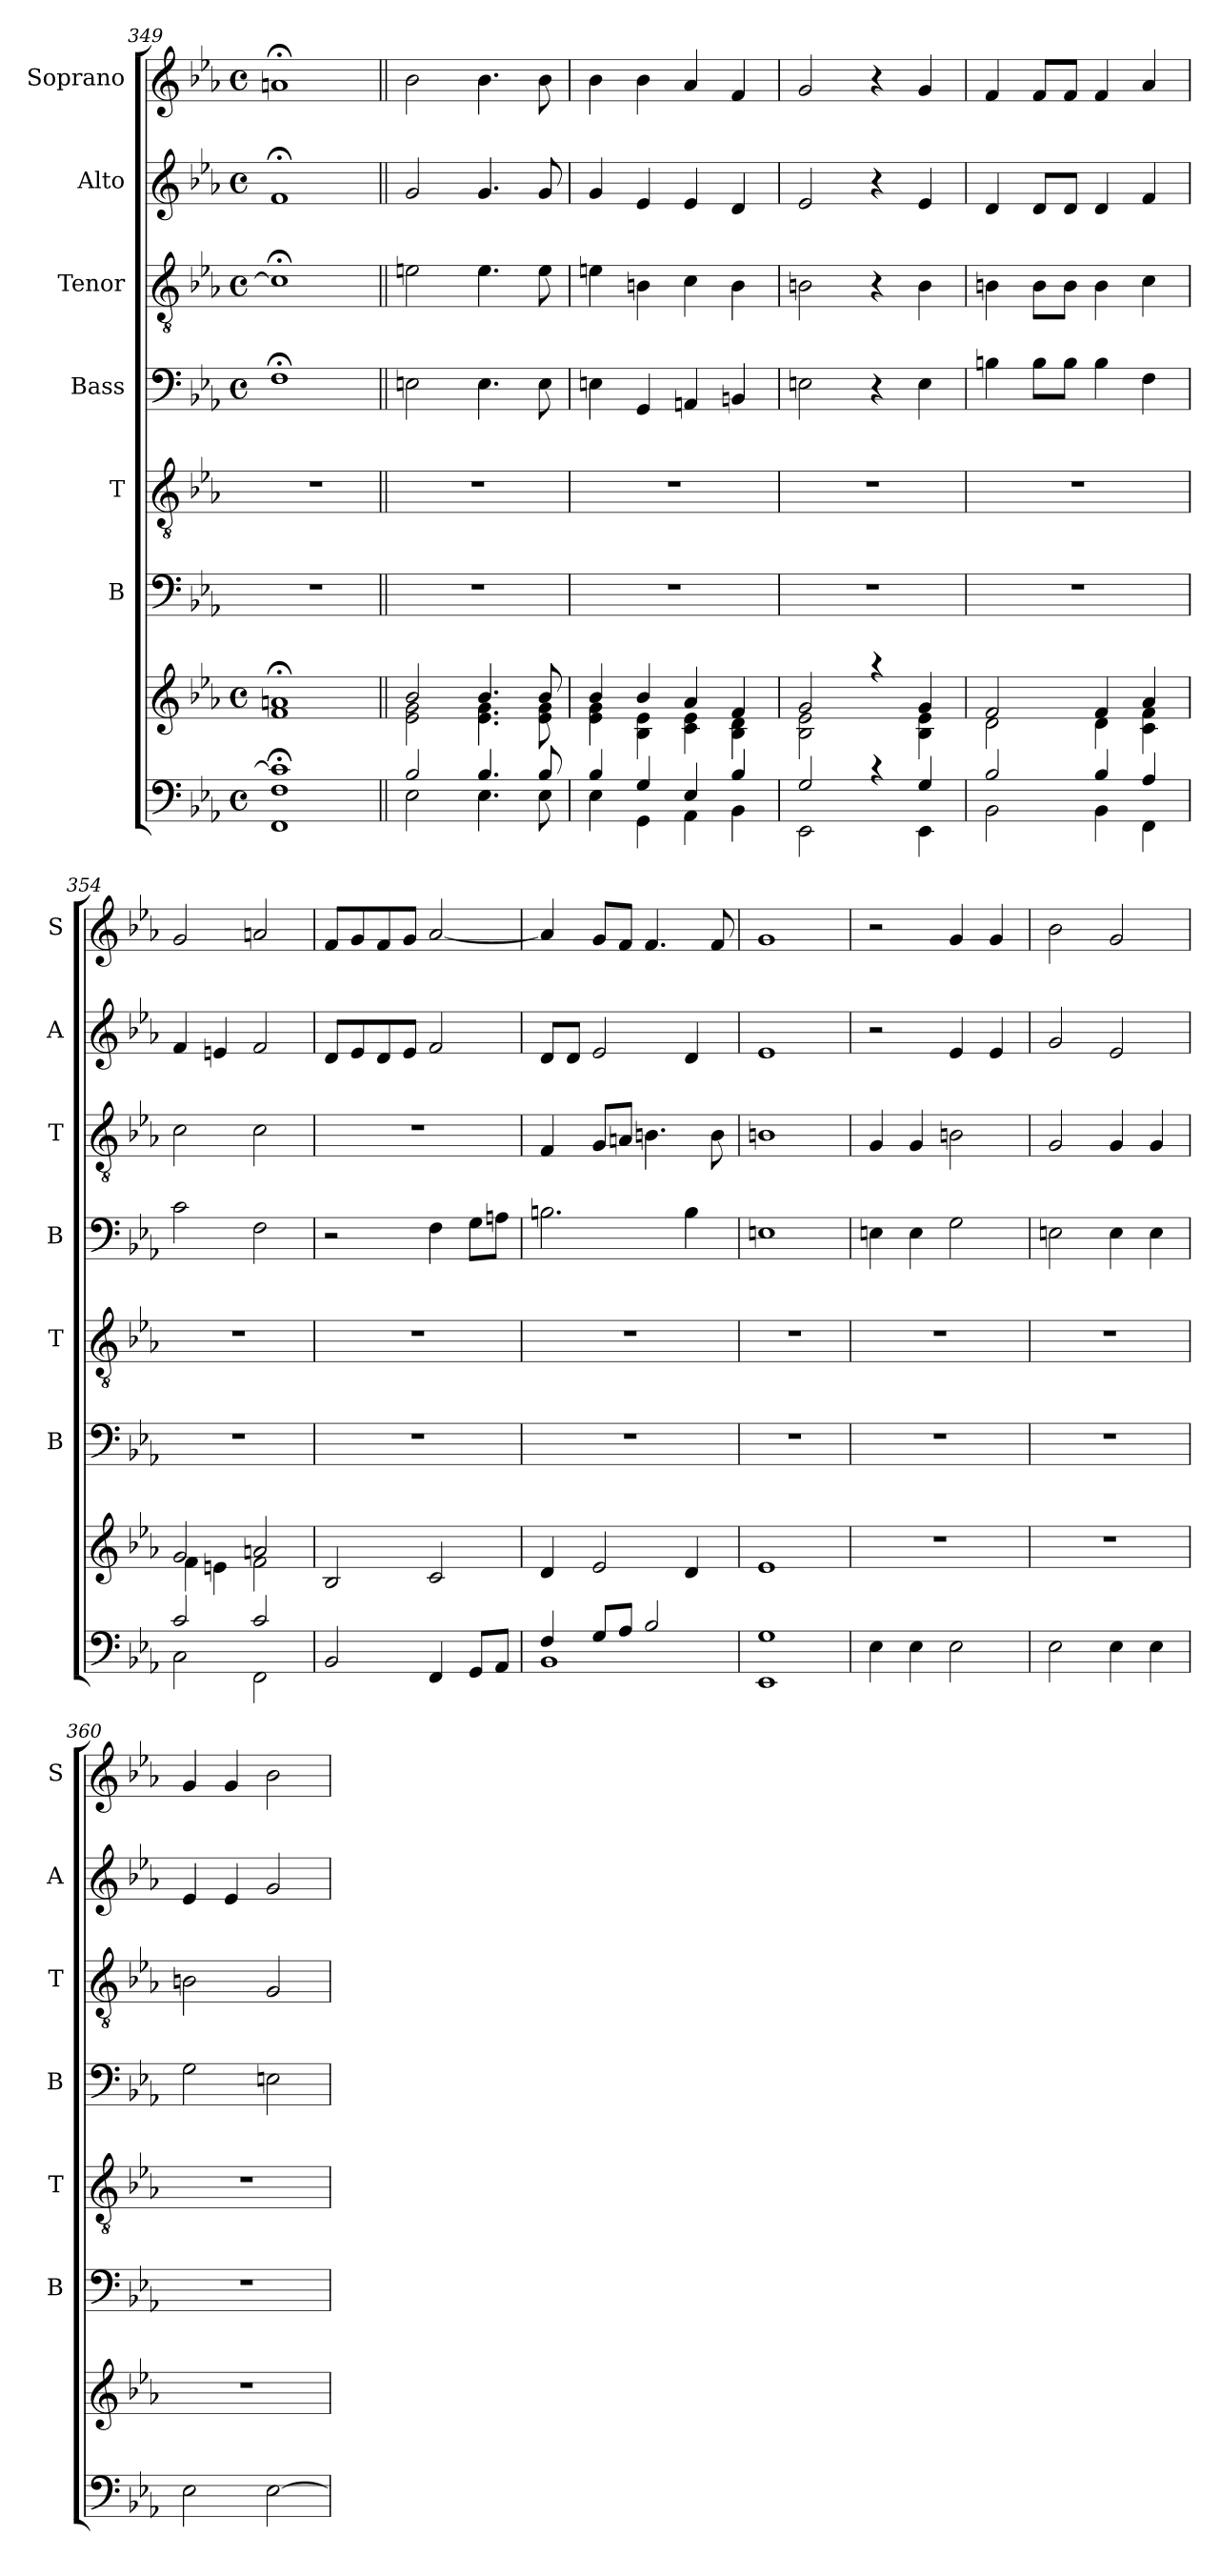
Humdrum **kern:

**kern	**kern	**kern	**kern	**kern	**kern	**kern	**kern
*part8	*part7	*part6	*part5	*part4	*part3	*part2	*part1
*staff8	*staff7	*staff6	*staff5	*staff4	*staff3	*staff2	*staff1
*	*	*I"B	*I"T	*I"Bass	*I"Tenor	*I"Alto	*I"Soprano
*	*	*I'B	*I'T	*I'B	*I'T	*I'A	*I'S
*clefF4	*clefG2	*clefF4	*clefGv2	*clefF4	*clefGv2	*clefG2	*clefG2
*k[b-e-a-]	*k[b-e-a-]	*k[b-e-a-]	*k[b-e-a-]	*k[b-e-a-]	*k[b-e-a-]	*k[b-e-a-]	*k[b-e-a-]
*E-:	*E-:	*E-:	*E-:	*E-:	*E-:	*E-:	*E-:
*M4/4	*M4/4	*	*	*M4/4	*M4/4	*M4/4	*M4/4
*met(c)	*met(c)	*	*	*met(c)	*met(c)	*met(c)	*met(c)
=349	=349	=349	=349	=349	=349	=349	=349
1FF;< 1F;< 1c];<	1f; 1an;	1r	1r	1F;<	1c;<]	1f;	1an;
=350||	=350||	=350||	=350||	=350||	=350||	=350||	=350||
*^	*^	*	*	*	*	*	*
2B-/	2E-\	2b-/	2e-\ 2g\	1r	1r	2E\	2e\	2g/	2b-\
4.B-/	4.E-\	4.b-/	4.e-\ 4.g\	.	.	4.E\	4.e\	4.g/	4.b-\
8B-/	8E-\	8b-/	8e-\ 8g\	.	.	8E\	8e\	8g/	8b-\
!!LO:PB:g=z
=351	=351	=351	=351	=351	=351	=351	=351	=351	=351
4B-/	4E-\	4b-/	4e-\ 4g\	1r	1r	4E\	4e\	4g/	4b-\
4G/	4GG\	4b-/	4B-\ 4e-\	.	.	4GG/	4B\	4e-/	4b-\
4E-/	4AA-\	4a-/	4c\ 4e-\	.	.	4AA/	4c\	4e-/	4a-/
4B-/	4BB-\	4f/	4B-\ 4d\	.	.	4BB/	4B\	4d/	4f/
=352	=352	=352	=352	=352	=352	=352	=352	=352	=352
2G/	2EE-\	2g/	2B-\ 2e-\	1r	1r	2E\	2B\	2e-/	2g/
4rc	4ryy	4raa	4ryy	.	.	4r	4r	4r	4r
4G/	4EE-\	4g/	4B-\ 4e-\	.	.	4E\	4B\	4e-/	4g/
=353	=353	=353	=353	=353	=353	=353	=353	=353	=353
2B-/	2BB-\	2f/	2d\	1r	1r	4B\	4B\	4d/	4f/
.	.	.	.	.	.	8B\L	8B\L	8d/L	8f/L
.	.	.	.	.	.	8B\J	8B\J	8d/J	8f/J
4B-/	4BB-\	4f/	4d\	.	.	4B\	4B\	4d/	4f/
4A-/	4FF\	4a-/	4c\ 4f\	.	.	4F\	4c\	4f/	4a-/
=354	=354	=354	=354	=354	=354	=354	=354	=354	=354
2c/	2C\	2g/	4f\	1r	1r	2c\	2c\	4f/	2g/
.	.	.	4en\	.	.	.	.	4en/	.
2c/	2FF\	2an/	2f\	.	.	2F\	2c\	2f/	2an/
*v	*v	*	*	*	*	*	*	*	*
*	*v	*v	*	*	*	*	*	*
=355	=355	=355	=355	=355	=355	=355	=355
2BB-/	2B-/	1r	1r	2r	1r	8d/L	8f/L
.	.	.	.	.	.	8e-/	8g/
.	.	.	.	.	.	8d/	8f/
.	.	.	.	.	.	8e-/J	8g/J
4FF/	2c/	.	.	4F\	.	2f/	[<2a-/
8GG/L	.	.	.	8G\L	.	.	.
8AA-/J	.	.	.	8A\J	.	.	.
!!LO:PB:g=z
=356	=356	=356	=356	=356	=356	=356	=356
*^	*	*	*	*	*	*	*
4F/	1BB-	4d/	1r	1r	2.B\	4F/	8d/L	4a-/]
.	.	.	.	.	.	.	8d/J	.
8G/L	.	2e-/	.	.	.	8G/L	2e-/	8g/L
8A-/J	.	.	.	.	.	8A/J	.	8f/J
2B-/	.	.	.	.	.	4.B\	.	4.f/
.	.	4d/	.	.	4B\	.	4d/	.
.	.	.	.	.	.	8B\	.	8f/
*v	*v	*	*	*	*	*	*	*
=357	=357	=357	=357	=357	=357	=357	=357
1EE- 1G	1e-	1r	1r	1E	1B	1e-	1g
=358	=358	=358	=358	=358	=358	=358	=358
4E-\	1r	1r	1r	4E\	4G/	2r	2r
4E-\	.	.	.	4E\	4G/	.	.
2E-\	.	.	.	2G\	2B\	4e-/	4g/
.	.	.	.	.	.	4e-/	4g/
=359	=359	=359	=359	=359	=359	=359	=359
2E-\	1r	1r	1r	2E\	2G/	2g/	2b-\
4E-\	.	.	.	4E\	4G/	2e-/	2g/
4E-\	.	.	.	4E\	4G/	.	.
=360	=360	=360	=360	=360	=360	=360	=360
2E-\	1r	1r	1r	2G\	2B\	4e-/	4g/
.	.	.	.	.	.	4e-/	4g/
[>2E-\	.	.	.	2E\	2G/	2g/	2b-\
=	=	=	=	=	=	=	=
*-	*-	*-	*-	*-	*-	*-	*-
